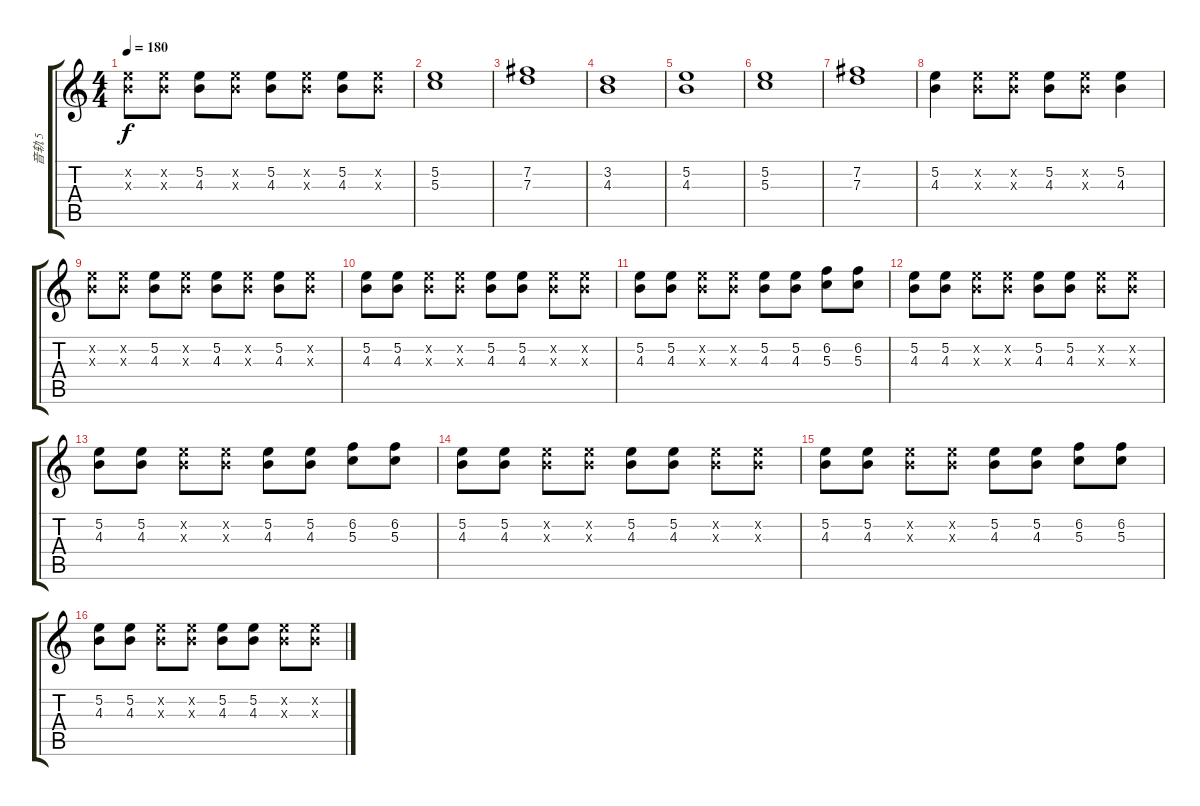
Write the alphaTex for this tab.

\track ("音轨 5" "音轨 5") {instrument overdrivenguitar}
\staff {score tabs}
\tuning (E4 B3 G3 D3 A2 E2) {hide}
\ts (4 4)
\tempo 180
\clef g2
\ks c
(5.2{x} 4.3{x}).8{dy f} (5.2{x} 4.3{x}).8 (5.2 4.3).8 (5.2{x} 4.3{x}).8 (5.2 4.3).8 (5.2{x} 4.3{x}).8 (5.2 4.3).8 (5.2{x} 4.3{x}).8 |
(5.2 5.3).1 |
(7.2 7.3).1 |
(3.2 4.3).1 |
(5.2 4.3).1 |
(5.2 5.3).1 |
(7.2 7.3).1 |
(5.2 4.3).4 (5.2{x} 4.3{x}).8 (5.2{x} 4.3{x}).8 (5.2 4.3).8 (5.2{x} 4.3{x}).8 (5.2 4.3).4 |
(5.2{x} 4.3{x}).8 (5.2{x} 4.3{x}).8 (5.2 4.3).8 (5.2{x} 4.3{x}).8 (5.2 4.3).8 (5.2{x} 4.3{x}).8 (5.2 4.3).8 (5.2{x} 4.3{x}).8 |
(5.2 4.3).8 (5.2 4.3).8 (5.2{x} 4.3{x}).8 (5.2{x} 4.3{x}).8 (5.2 4.3).8 (5.2 4.3).8 (5.2{x} 4.3{x}).8 (5.2{x} 4.3{x}).8 |
(5.2 4.3).8 (5.2 4.3).8 (5.2{x} 4.3{x}).8 (5.2{x} 4.3{x}).8 (5.2 4.3).8 (5.2 4.3).8 (6.2 5.3).8 (6.2 5.3).8 |
(5.2 4.3).8 (5.2 4.3).8 (5.2{x} 4.3{x}).8 (5.2{x} 4.3{x}).8 (5.2 4.3).8 (5.2 4.3).8 (5.2{x} 4.3{x}).8 (5.2{x} 4.3{x}).8 |
(5.2 4.3).8 (5.2 4.3).8 (5.2{x} 4.3{x}).8 (5.2{x} 4.3{x}).8 (5.2 4.3).8 (5.2 4.3).8 (6.2 5.3).8 (6.2 5.3).8 |
(5.2 4.3).8 (5.2 4.3).8 (5.2{x} 4.3{x}).8 (5.2{x} 4.3{x}).8 (5.2 4.3).8 (5.2 4.3).8 (5.2{x} 4.3{x}).8 (5.2{x} 4.3{x}).8 |
(5.2 4.3).8 (5.2 4.3).8 (5.2{x} 4.3{x}).8 (5.2{x} 4.3{x}).8 (5.2 4.3).8 (5.2 4.3).8 (6.2 5.3).8 (6.2 5.3).8 |
(5.2 4.3).8 (5.2 4.3).8 (5.2{x} 4.3{x}).8 (5.2{x} 4.3{x}).8 (5.2 4.3).8 (5.2 4.3).8 (5.2{x} 4.3{x}).8 (5.2{x} 4.3{x}).8
